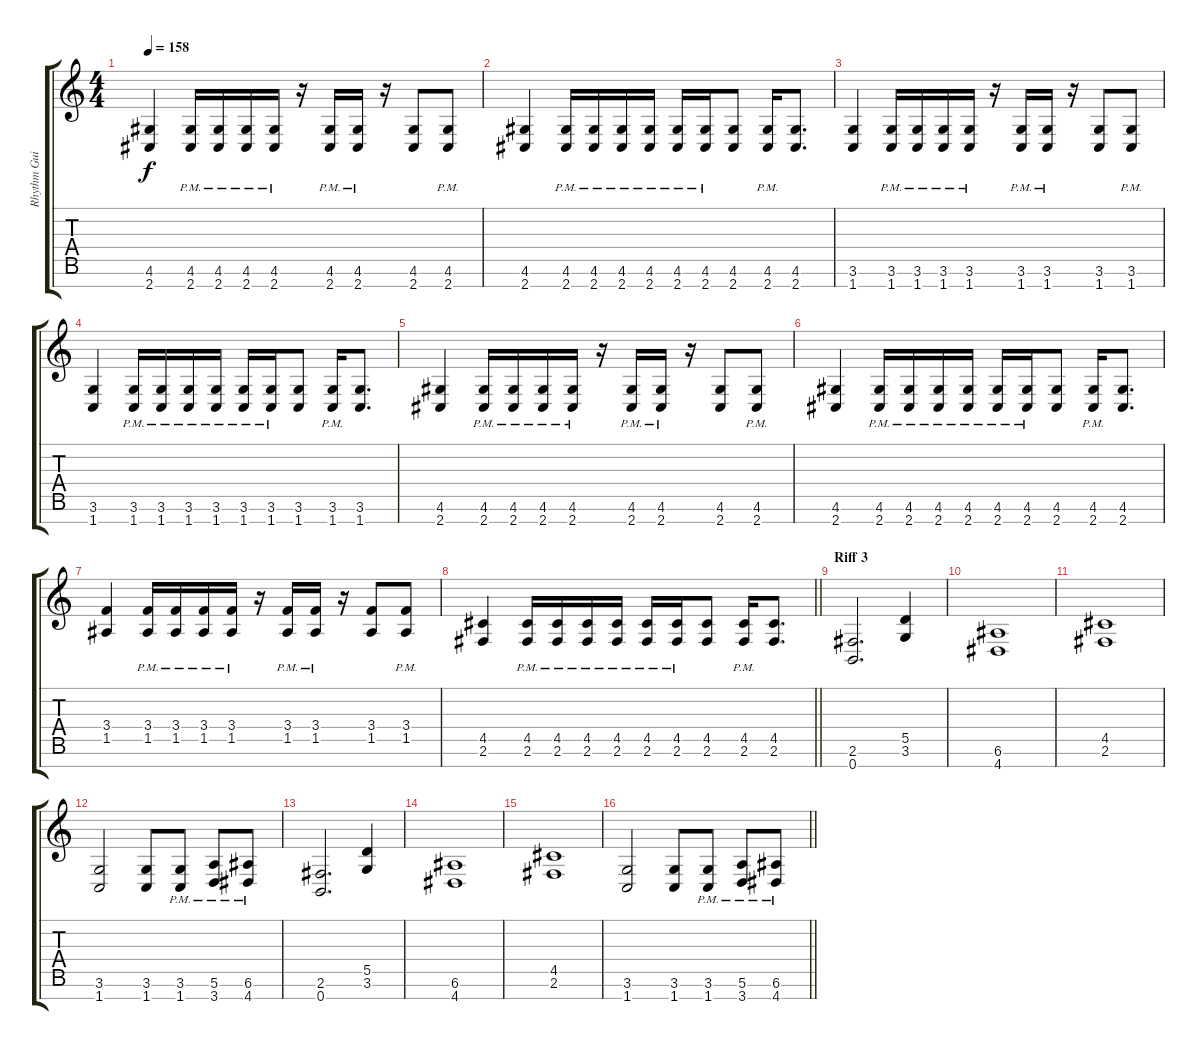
\track ("Rhythm Guitar 1" "Rhythm Gui") {instrument distortionguitar}
\staff {score tabs}
\tuning (E4 B3 G3 D3 A2 E2 B1) {hide}
\ts (4 4)
\tempo 158
\clef g2
\ks c
(4.6 2.7).4{dy f} (4.6{pm} 2.7{pm}).16 (4.6{pm} 2.7{pm}).16 (4.6{pm} 2.7{pm}).16 (4.6{pm} 2.7{pm}).16 r.16 (4.6{pm} 2.7{pm}).16 (4.6{pm} 2.7{pm}).16 r.16 (4.6 2.7).8 (4.6{pm} 2.7{pm}).8 |
(4.6 2.7).4 (4.6{pm} 2.7{pm}).16 (4.6{pm} 2.7{pm}).16 (4.6{pm} 2.7{pm}).16 (4.6{pm} 2.7{pm}).16 (4.6{pm} 2.7{pm}).16 (4.6{pm} 2.7{pm}).16 (4.6 2.7).8 (4.6{pm} 2.7{pm}).16 (4.6 2.7).8{d} |
(3.6 1.7).4 (3.6{pm} 1.7{pm}).16 (3.6{pm} 1.7{pm}).16 (3.6{pm} 1.7{pm}).16 (3.6{pm} 1.7{pm}).16 r.16 (3.6{pm} 1.7{pm}).16 (3.6{pm} 1.7{pm}).16 r.16 (3.6 1.7).8 (3.6{pm} 1.7{pm}).8 |
(3.6 1.7).4 (3.6{pm} 1.7{pm}).16 (3.6{pm} 1.7{pm}).16 (3.6{pm} 1.7{pm}).16 (3.6{pm} 1.7{pm}).16 (3.6{pm} 1.7{pm}).16 (3.6{pm} 1.7{pm}).16 (3.6 1.7).8 (3.6{pm} 1.7{pm}).16 (3.6 1.7).8{d} |
(4.6 2.7).4 (4.6{pm} 2.7{pm}).16 (4.6{pm} 2.7{pm}).16 (4.6{pm} 2.7{pm}).16 (4.6{pm} 2.7{pm}).16 r.16 (4.6{pm} 2.7{pm}).16 (4.6{pm} 2.7{pm}).16 r.16 (4.6 2.7).8 (4.6{pm} 2.7{pm}).8 |
(4.6 2.7).4 (4.6{pm} 2.7{pm}).16 (4.6{pm} 2.7{pm}).16 (4.6{pm} 2.7{pm}).16 (4.6{pm} 2.7{pm}).16 (4.6{pm} 2.7{pm}).16 (4.6{pm} 2.7{pm}).16 (4.6 2.7).8 (4.6{pm} 2.7{pm}).16 (4.6 2.7).8{d} |
(3.4 1.5).4 (3.4{pm} 1.5{pm}).16 (3.4{pm} 1.5{pm}).16 (3.4{pm} 1.5{pm}).16 (3.4{pm} 1.5{pm}).16 r.16 (3.4{pm} 1.5{pm}).16 (3.4{pm} 1.5{pm}).16 r.16 (3.4 1.5).8 (3.4{pm} 1.5{pm}).8 |
\barLineRight lightlight
(4.5 2.6).4 (4.5{pm} 2.6{pm}).16 (4.5{pm} 2.6{pm}).16 (4.5{pm} 2.6{pm}).16 (4.5{pm} 2.6{pm}).16 (4.5{pm} 2.6{pm}).16 (4.5{pm} 2.6{pm}).16 (4.5 2.6).8 (4.5{pm} 2.6{pm}).16 (4.5 2.6).8{d} |
\section ("" "Riff 3")
(2.6 0.7).2{d} (5.5 3.6).4 |
(6.6 4.7).1 |
(4.5 2.6).1 |
(3.6 1.7).2 (3.6 1.7).8 (3.6{pm} 1.7{pm}).8 (5.6{pm} 3.7{pm}).8 (6.6{pm} 4.7{pm}).8 |
(2.6 0.7).2{d} (5.5 3.6).4 |
(6.6 4.7).1 |
(4.5 2.6).1 |
\barLineRight lightlight
(3.6 1.7).2 (3.6 1.7).8 (3.6{pm} 1.7{pm}).8 (5.6{pm} 3.7{pm}).8 (6.6{pm} 4.7{pm}).8
